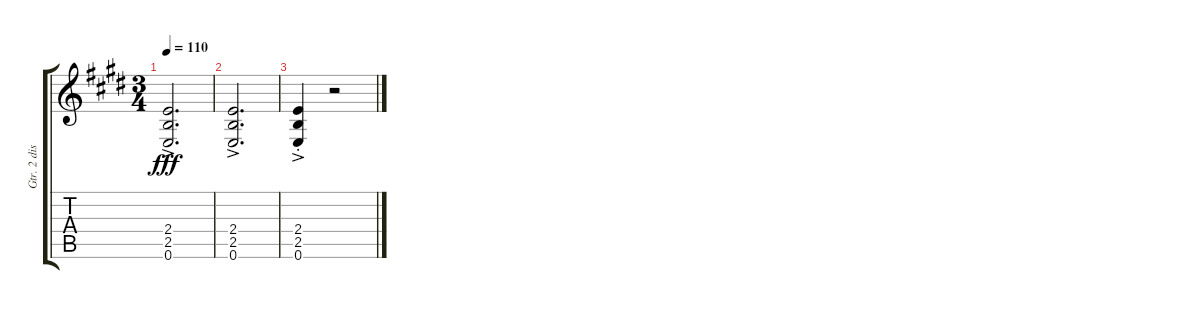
\track ("Gtr. 2 dist left" "Gtr. 2 dis") {instrument overdrivenguitar}
\staff {score tabs}
\tuning (E4 B3 G3 D3 A2 E2) {hide}
\ts (3 4)
\tempo 110
\clef g2
\ks c#minor
(2.4{ac} 2.5{ac} 0.6{ac}).2{d dy fff} |
(2.4{ac} 2.5{ac} 0.6{ac}).2{d} |
(2.4{ac st} 2.5{ac st} 0.6{ac st}).4 r.2
